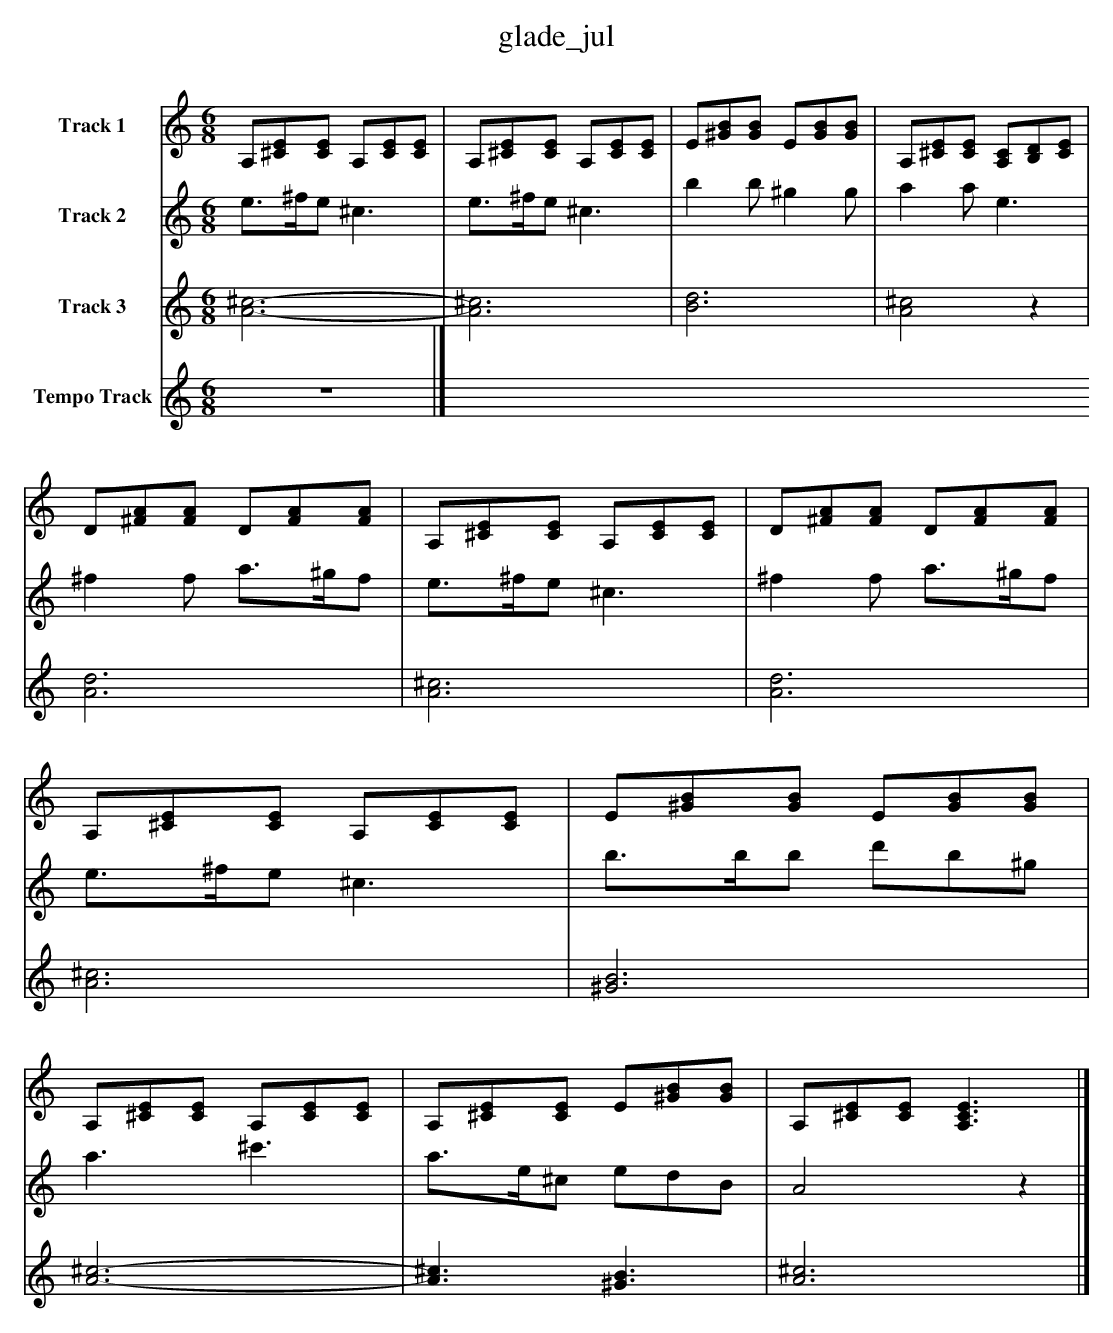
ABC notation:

X:1
T: glade_jul
L: 1/4
M: 6/8
V: P1 name="Track 1"
V: P2 name="Track 2"
V: P3 name="Track 3"
V: P4 name="Tempo Track"
K: C
[V: P1]  [M: 6/8]  A,/2[^C/2E/2][C/2E/2] A,/2[C/2E/2][C/2E/2] |  A,/2[^C/2E/2][C/2E/2] A,/2[C/2E/2][C/2E/2] |  E/2[^G/2B/2][G/2B/2] E/2[G/2B/2][G/2B/2] |  A,/2[^C/2E/2][C/2E/2] [A,/2C/2][B,/2D/2][C/2E/2] |  D/2[^F/2A/2][F/2A/2] D/2[F/2A/2][F/2A/2] |  A,/2[^C/2E/2][C/2E/2] A,/2[C/2E/2][C/2E/2] |  D/2[^F/2A/2][F/2A/2] D/2[F/2A/2][F/2A/2] |  A,/2[^C/2E/2][C/2E/2] A,/2[C/2E/2][C/2E/2] |  E/2[^G/2B/2][G/2B/2] E/2[G/2B/2][G/2B/2] |  A,/2[^C/2E/2][C/2E/2] A,/2[C/2E/2][C/2E/2] |  A,/2[^C/2E/2][C/2E/2] E/2[^G/2B/2][G/2B/2] |  A,/2[^C/2E/2][C/2E/2] [A,3/2C3/2E3/2] |]
[V: P2]  [M: 6/8]  e3/4^f/4e/2 ^c3/2 |  e3/4^f/4e/2 ^c3/2 |  b b/2 ^g g/2 |  a a/2 e3/2 |  ^f f/2 a3/4^g/4f/2 |  e3/4^f/4e/2 ^c3/2 |  ^f f/2 a3/4^g/4f/2 |  e3/4^f/4e/2 ^c3/2 |  b3/4b/4b/2 d'/2b/2^g/2 |  a3/2 ^c'3/2 |  a3/4e/4^c/2 e/2d/2B/2 |  A2z |]
[V: P3]  [M: 6/8]  [A3-^c3-] |  [A3^c3] |  [B3d3] |  [A2^c2]z |  [A3d3] |  [A3^c3] |  [A3d3] |  [A3^c3] |  [^G3B3] |  [A3-^c3-] |  [A3/2^c3/2] [^G3/2B3/2] |  [A3^c3] |]
[V: P4]  [M: 6/8] z3 |]
